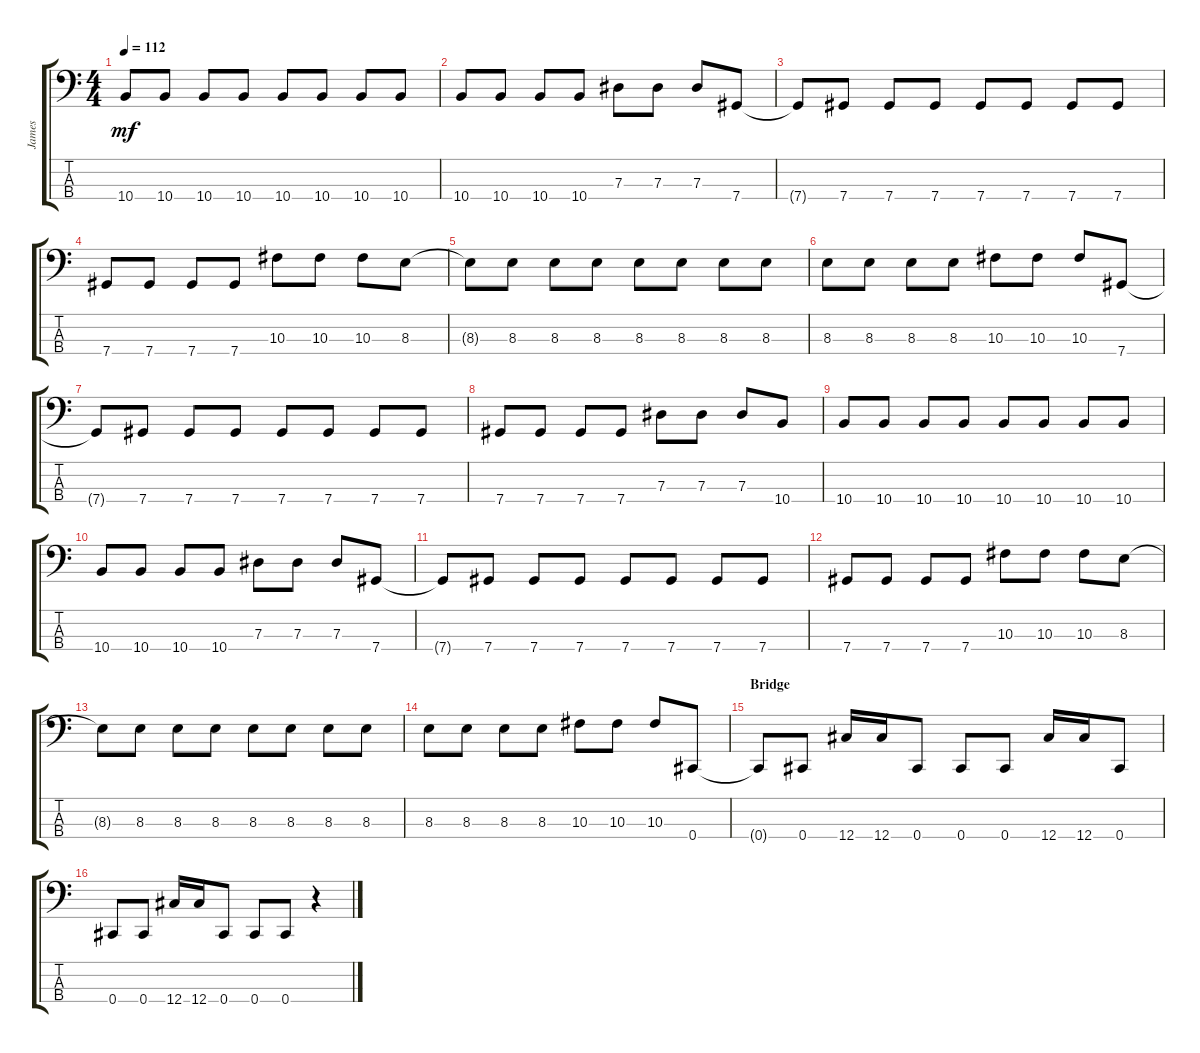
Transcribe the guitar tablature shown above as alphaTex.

\track ("James" "James") {instrument electricbassfinger}
\staff {score tabs}
\tuning (Gb2 Db2 Ab1 Db1) {hide}
\ts (4 4)
\tempo 112
\clef f4
\ks c
10.4{t}.8{dy mf} 10.4.8 10.4.8 10.4.8 10.4.8 10.4.8 10.4.8 10.4.8 |
10.4.8 10.4.8 10.4.8 10.4.8 7.3.8 7.3.8 7.3.8 7.4.8 |
7.4{t}.8 7.4.8 7.4.8 7.4.8 7.4.8 7.4.8 7.4.8 7.4.8 |
7.4.8 7.4.8 7.4.8 7.4.8 10.3.8 10.3.8 10.3.8 8.3.8 |
8.3{t}.8 8.3.8 8.3.8 8.3.8 8.3.8 8.3.8 8.3.8 8.3.8 |
8.3.8 8.3.8 8.3.8 8.3.8 10.3.8 10.3.8 10.3.8 7.4.8 |
7.4{t}.8 7.4.8 7.4.8 7.4.8 7.4.8 7.4.8 7.4.8 7.4.8 |
7.4.8 7.4.8 7.4.8 7.4.8 7.3.8 7.3.8 7.3.8 10.4.8 |
10.4.8 10.4.8 10.4.8 10.4.8 10.4.8 10.4.8 10.4.8 10.4.8 |
10.4.8 10.4.8 10.4.8 10.4.8 7.3.8 7.3.8 7.3.8 7.4.8 |
7.4{t}.8 7.4.8 7.4.8 7.4.8 7.4.8 7.4.8 7.4.8 7.4.8 |
7.4.8 7.4.8 7.4.8 7.4.8 10.3.8 10.3.8 10.3.8 8.3.8 |
8.3{t}.8 8.3.8 8.3.8 8.3.8 8.3.8 8.3.8 8.3.8 8.3.8 |
8.3.8 8.3.8 8.3.8 8.3.8 10.3.8 10.3.8 10.3.8 0.4.8 |
\section ("" "Bridge")
0.4{t}.8 0.4.8 12.4.16 12.4.16 0.4.8 0.4.8 0.4.8 12.4.16 12.4.16 0.4.8 |
0.4.8 0.4.8 12.4.16 12.4.16 0.4.8 0.4.8 0.4.8 r.4
